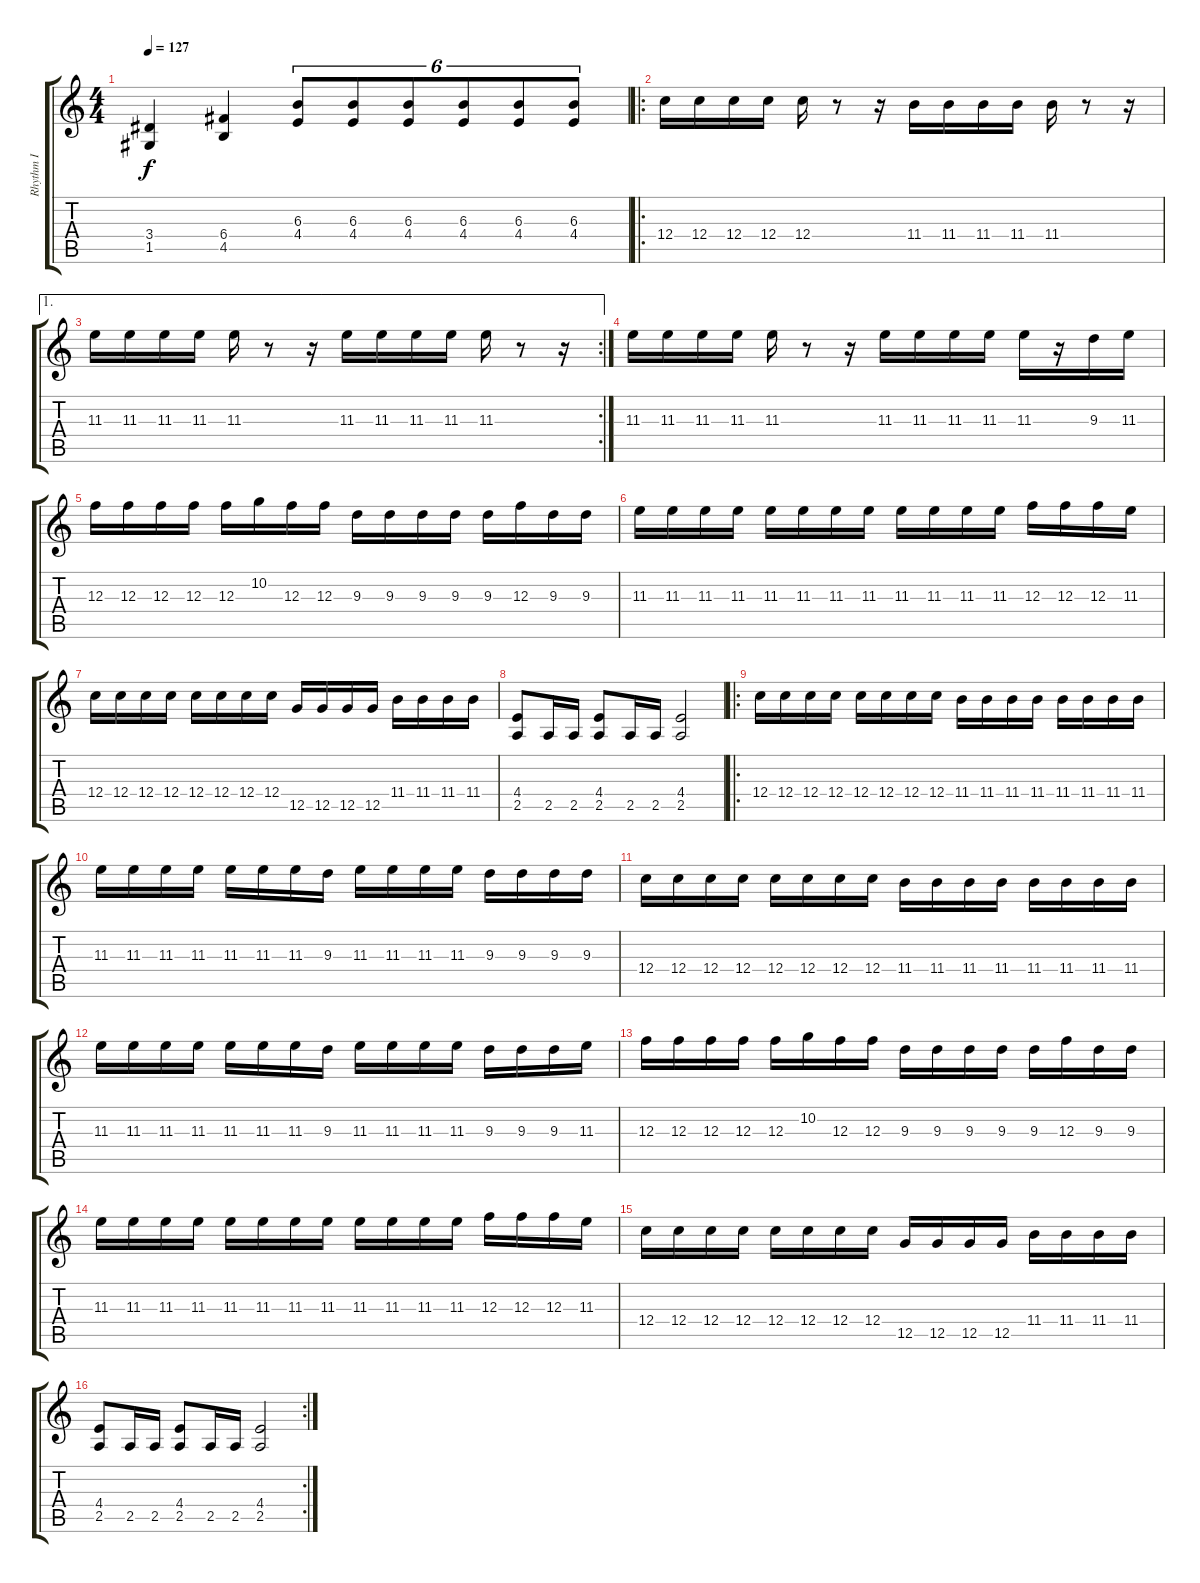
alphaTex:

\track ("Rhythm I" "Rhythm I") {instrument distortionguitar}
\staff {score tabs}
\tuning (D4 A3 F3 C3 G2 D2) {hide}
\ts (4 4)
\tempo 127
\clef g2
\ks c
(3.4 1.5).4{dy f} (6.4 4.5).4 (6.3 4.4).8{tu (6 4)} (6.3 4.4).8{tu (6 4)} (6.3 4.4).8{tu (6 4)} (6.3 4.4).8{tu (6 4)} (6.3 4.4).8{tu (6 4)} (6.3 4.4).8{tu (6 4)} |
\ro
12.4.16 12.4.16 12.4.16 12.4.16 12.4.16 r.8 r.16 11.4.16 11.4.16 11.4.16 11.4.16 11.4.16 r.8 r.16 |
\ae 1
\rc 2
11.3.16 11.3.16 11.3.16 11.3.16 11.3.16 r.8 r.16 11.3.16 11.3.16 11.3.16 11.3.16 11.3.16 r.8 r.16 |
11.3.16 11.3.16 11.3.16 11.3.16 11.3.16 r.8 r.16 11.3.16 11.3.16 11.3.16 11.3.16 11.3.16 r.16 9.3.16 11.3.16 |
12.3.16 12.3.16 12.3.16 12.3.16 12.3.16 10.2.16 12.3.16 12.3.16 9.3.16 9.3.16 9.3.16 9.3.16 9.3.16 12.3.16 9.3.16 9.3.16 |
11.3.16 11.3.16 11.3.16 11.3.16 11.3.16 11.3.16 11.3.16 11.3.16 11.3.16 11.3.16 11.3.16 11.3.16 12.3.16 12.3.16 12.3.16 11.3.16 |
12.4.16 12.4.16 12.4.16 12.4.16 12.4.16 12.4.16 12.4.16 12.4.16 12.5.16 12.5.16 12.5.16 12.5.16 11.4.16 11.4.16 11.4.16 11.4.16 |
(4.4 2.5).8 2.5.16 2.5.16 (4.4 2.5).8 2.5.16 2.5.16 (4.4 2.5).2 |
\ro
12.4.16 12.4.16 12.4.16 12.4.16 12.4.16 12.4.16 12.4.16 12.4.16 11.4.16 11.4.16 11.4.16 11.4.16 11.4.16 11.4.16 11.4.16 11.4.16 |
11.3.16 11.3.16 11.3.16 11.3.16 11.3.16 11.3.16 11.3.16 9.3.16 11.3.16 11.3.16 11.3.16 11.3.16 9.3.16 9.3.16 9.3.16 9.3.16 |
12.4.16 12.4.16 12.4.16 12.4.16 12.4.16 12.4.16 12.4.16 12.4.16 11.4.16 11.4.16 11.4.16 11.4.16 11.4.16 11.4.16 11.4.16 11.4.16 |
11.3.16 11.3.16 11.3.16 11.3.16 11.3.16 11.3.16 11.3.16 9.3.16 11.3.16 11.3.16 11.3.16 11.3.16 9.3.16 9.3.16 9.3.16 11.3.16 |
12.3.16 12.3.16 12.3.16 12.3.16 12.3.16 10.2.16 12.3.16 12.3.16 9.3.16 9.3.16 9.3.16 9.3.16 9.3.16 12.3.16 9.3.16 9.3.16 |
11.3.16 11.3.16 11.3.16 11.3.16 11.3.16 11.3.16 11.3.16 11.3.16 11.3.16 11.3.16 11.3.16 11.3.16 12.3.16 12.3.16 12.3.16 11.3.16 |
12.4.16 12.4.16 12.4.16 12.4.16 12.4.16 12.4.16 12.4.16 12.4.16 12.5.16 12.5.16 12.5.16 12.5.16 11.4.16 11.4.16 11.4.16 11.4.16 |
\rc 2
(4.4 2.5).8 2.5.16 2.5.16 (4.4 2.5).8 2.5.16 2.5.16 (4.4 2.5).2
